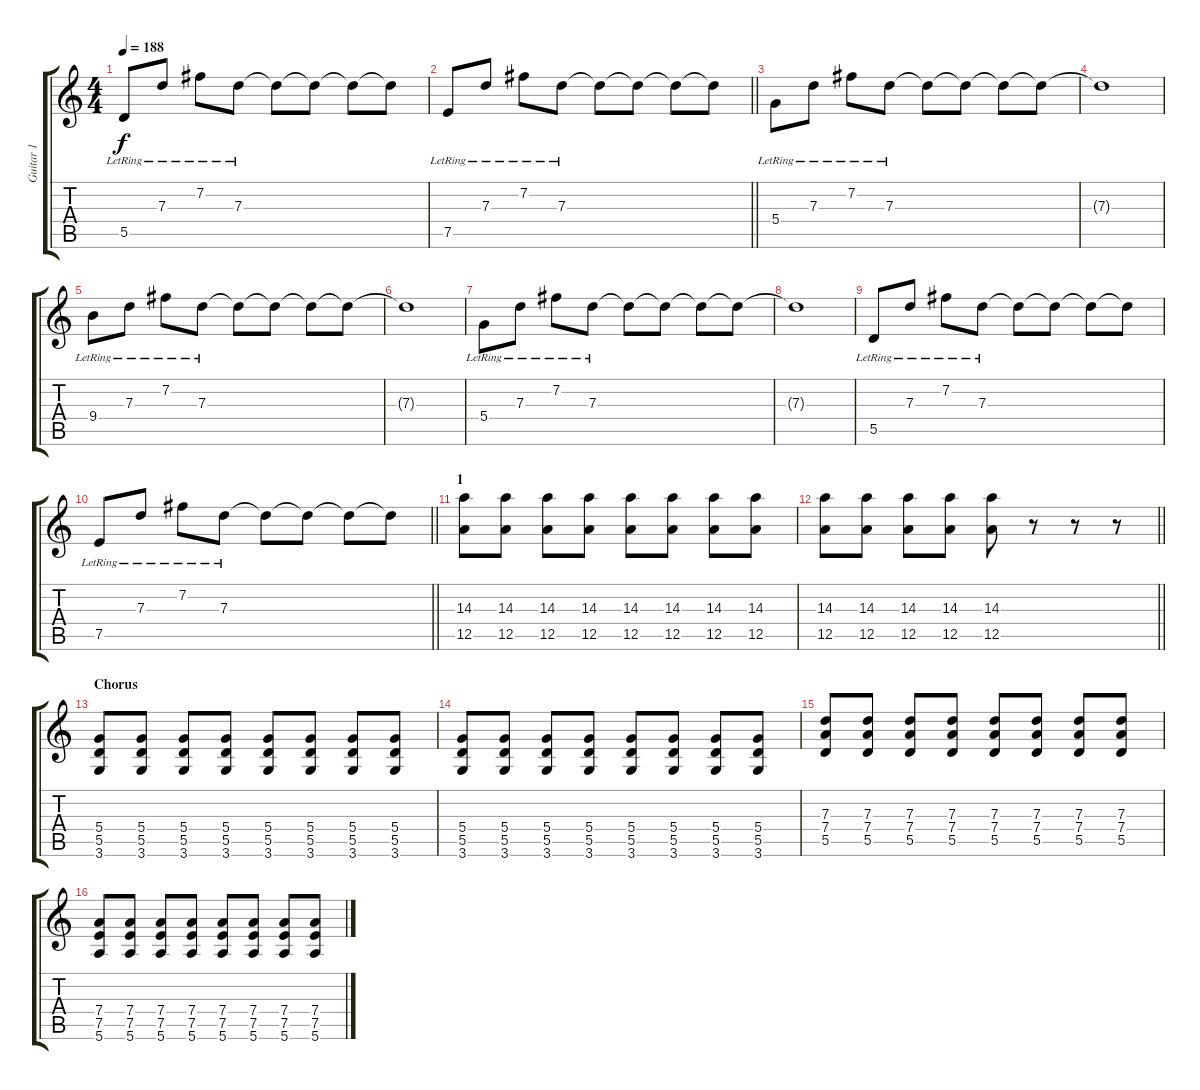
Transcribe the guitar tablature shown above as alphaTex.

\track ("Guitar 1" "Guitar 1") {instrument electricguitarclean}
\staff {score tabs}
\tuning (E4 B3 G3 D3 A2 E2) {hide}
\ts (4 4)
\tempo 188
\clef g2
\ks c
5.5{lr}.8{dy f} 7.3{lr}.8 7.2{lr}.8 7.3{lr}.8 7.3{t}.8 7.3{t}.8 7.3{t}.8 7.3{t}.8 |
\barLineRight lightlight
7.5{lr}.8 7.3{lr}.8 7.2{lr}.8 7.3{lr}.8 7.3{t}.8 7.3{t}.8 7.3{t}.8 7.3{t}.8 |
5.4{lr}.8 7.3{lr}.8 7.2{lr}.8 7.3{lr}.8 7.3{t}.8 7.3{t}.8 7.3{t}.8 7.3{t}.8 |
7.3{t}.1 |
9.4{lr}.8 7.3{lr}.8 7.2{lr}.8 7.3{lr}.8 7.3{t}.8 7.3{t}.8 7.3{t}.8 7.3{t}.8 |
7.3{t}.1 |
5.4{lr}.8 7.3{lr}.8 7.2{lr}.8 7.3{lr}.8 7.3{t}.8 7.3{t}.8 7.3{t}.8 7.3{t}.8 |
7.3{t}.1 |
5.5{lr}.8 7.3{lr}.8 7.2{lr}.8 7.3{lr}.8 7.3{t}.8 7.3{t}.8 7.3{t}.8 7.3{t}.8 |
\barLineRight lightlight
7.5{lr}.8 7.3{lr}.8 7.2{lr}.8 7.3{lr}.8 7.3{t}.8 7.3{t}.8 7.3{t}.8 7.3{t}.8 |
\section ("" "1")
(14.3 12.5).8{instrument distortionguitar} (14.3 12.5).8 (14.3 12.5).8 (14.3 12.5).8 (14.3 12.5).8 (14.3 12.5).8 (14.3 12.5).8 (14.3 12.5).8 |
\barLineRight lightlight
(14.3 12.5).8 (14.3 12.5).8 (14.3 12.5).8 (14.3 12.5).8 (14.3 12.5).8 r.8 r.8 r.8 |
\section ("" "Chorus")
(5.4 5.5 3.6).8 (5.4 5.5 3.6).8 (5.4 5.5 3.6).8 (5.4 5.5 3.6).8 (5.4 5.5 3.6).8 (5.4 5.5 3.6).8 (5.4 5.5 3.6).8 (5.4 5.5 3.6).8 |
(5.4 5.5 3.6).8 (5.4 5.5 3.6).8 (5.4 5.5 3.6).8 (5.4 5.5 3.6).8 (5.4 5.5 3.6).8 (5.4 5.5 3.6).8 (5.4 5.5 3.6).8 (5.4 5.5 3.6).8 |
(7.3 7.4 5.5).8 (7.3 7.4 5.5).8 (7.3 7.4 5.5).8 (7.3 7.4 5.5).8 (7.3 7.4 5.5).8 (7.3 7.4 5.5).8 (7.3 7.4 5.5).8 (7.3 7.4 5.5).8 |
(7.4 7.5 5.6).8 (7.4 7.5 5.6).8 (7.4 7.5 5.6).8 (7.4 7.5 5.6).8 (7.4 7.5 5.6).8 (7.4 7.5 5.6).8 (7.4 7.5 5.6).8 (7.4 7.5 5.6).8
